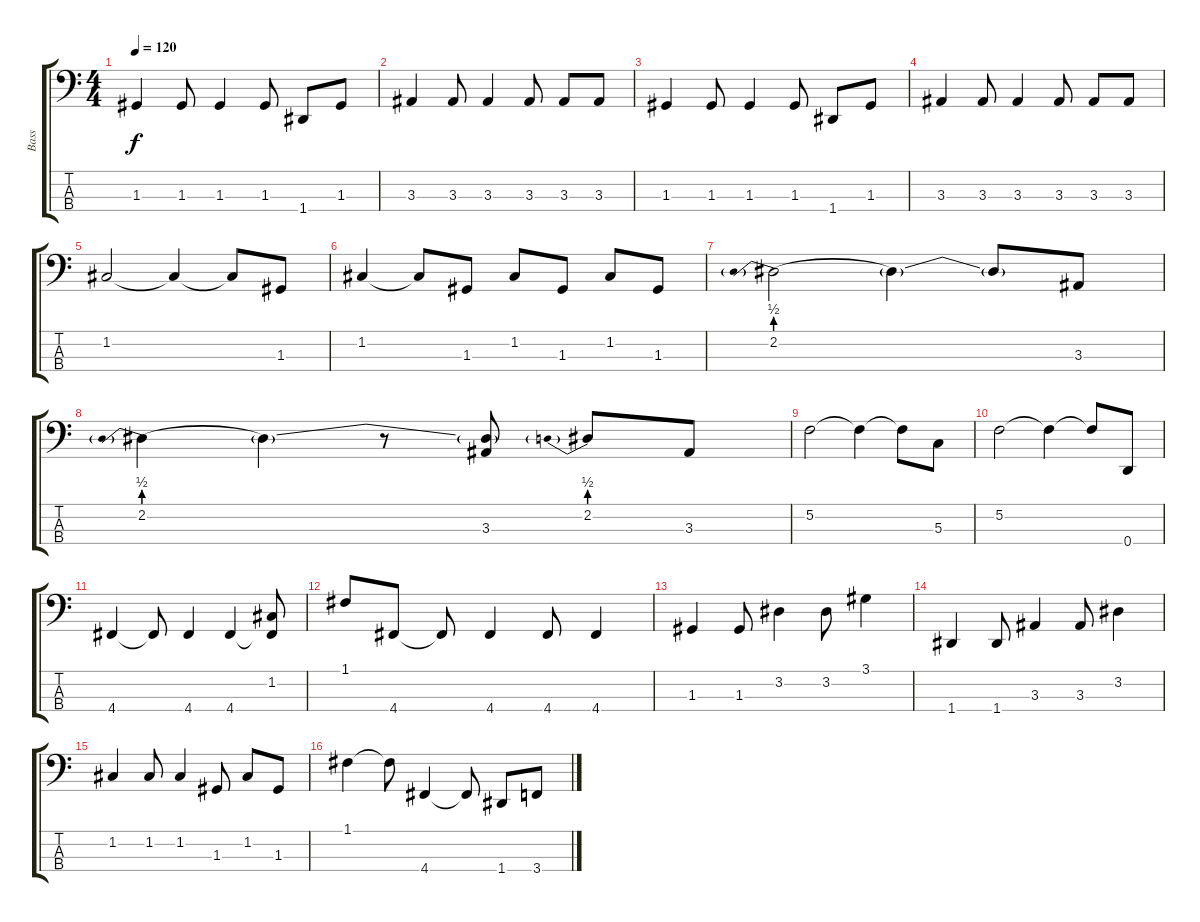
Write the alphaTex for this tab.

\track ("Bass" "Bass") {instrument acousticbass}
\staff {score tabs}
\tuning (F2 C2 G1 D1) {hide}
\ts (4 4)
\tempo 120
\clef f4
\ks c
1.3.4{dy f} 1.3.8 1.3.4 1.3.8 1.4.8 1.3.8 |
3.3.4 3.3.8 3.3.4 3.3.8 3.3.8 3.3.8 |
1.3.4 1.3.8 1.3.4 1.3.8 1.4.8 1.3.8 |
3.3.4 3.3.8 3.3.4 3.3.8 3.3.8 3.3.8 |
1.2.2 1.2{t}.4 1.2{t}.8 1.3.8 |
1.2.4 1.2{t}.8 1.3.8 1.2.8 1.3.8 1.2.8 1.3.8 |
2.2{be (prebend 0 2 60 2)}.2 2.2{t}.4 2.2{t}.8 3.3.8 |
2.2{be (prebend 0 2 60 2)}.4 2.2{t}.4 r.8 (2.2{t} 3.3).8 2.2{be (prebend 0 2 60 2)}.8 3.3.8 |
5.2.2 5.2{t}.4 5.2{t}.8 5.3.8 |
5.2.2 5.2{t}.4 5.2{t}.8 0.4.8 |
4.4.4 4.4{t}.8 4.4.4 4.4.4 (1.2 4.4{t}).8 |
1.1.8 4.4.8 4.4{t}.8 4.4.4 4.4.8 4.4.4 |
1.3.4 1.3.8 3.2.4 3.2.8 3.1.4 |
1.4.4 1.4.8 3.3.4 3.3.8 3.2.4 |
1.2.4 1.2.8 1.2.4 1.3.8 1.2.8 1.3.8 |
1.1.4 1.1{t}.8 4.4.4 4.4{t}.8 1.4.8 3.4.8
